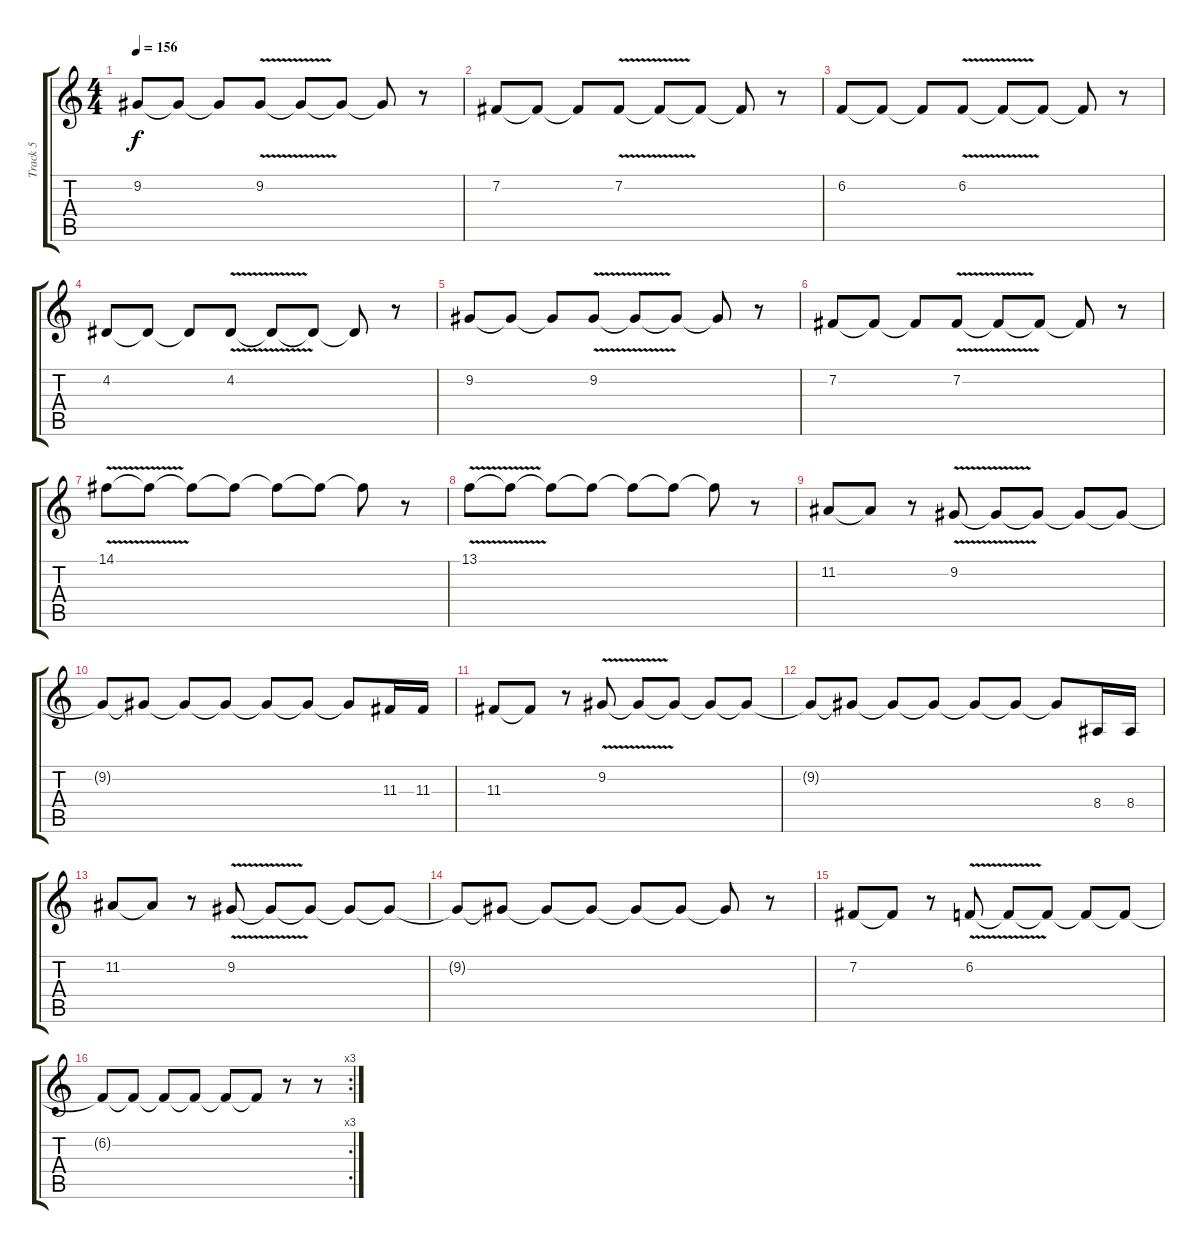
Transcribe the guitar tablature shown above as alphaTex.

\track ("Track 5" "Track 5") {instrument lead5charang}
\staff {score tabs}
\tuning (E4 B3 G3 D3 A2 E2) {hide}
\ts (4 4)
\tempo 156
\clef g2
\ks c
9.2.8{dy f} 9.2{t}.8 9.2{t}.8 9.2{v}.8 9.2{t}.8 9.2{t}.8 9.2{t}.8 r.8 |
7.2.8 7.2{t}.8 7.2{t}.8 7.2{v}.8 7.2{t}.8 7.2{t}.8 7.2{t}.8 r.8 |
6.2.8 6.2{t}.8 6.2{t}.8 6.2{v}.8 6.2{t}.8 6.2{t}.8 6.2{t}.8 r.8 |
4.2.8 4.2{t}.8 4.2{t}.8 4.2{v}.8 4.2{t}.8 4.2{t}.8 4.2{t}.8 r.8 |
9.2.8 9.2{t}.8 9.2{t}.8 9.2{v}.8 9.2{t}.8 9.2{t}.8 9.2{t}.8 r.8 |
7.2.8 7.2{t}.8 7.2{t}.8 7.2{v}.8 7.2{t}.8 7.2{t}.8 7.2{t}.8 r.8 |
14.1{v}.8 14.1{t}.8 14.1{t}.8 14.1{t}.8 14.1{t}.8 14.1{t}.8 14.1{t}.8 r.8 |
13.1{v}.8 13.1{t}.8 13.1{t}.8 13.1{t}.8 13.1{t}.8 13.1{t}.8 13.1{t}.8 r.8 |
11.2.8 11.2{t}.8 r.8 9.2{v}.8 9.2{t}.8 9.2{t}.8 9.2{t}.8 9.2{t}.8 |
9.2{t}.8 9.2{t}.8 9.2{t}.8 9.2{t}.8 9.2{t}.8 9.2{t}.8 9.2{t}.8 11.3.16 11.3.16 |
11.3.8 11.3{t}.8 r.8 9.2{v}.8 9.2{t}.8 9.2{t}.8 9.2{t}.8 9.2{t}.8 |
9.2{t}.8 9.2{t}.8 9.2{t}.8 9.2{t}.8 9.2{t}.8 9.2{t}.8 9.2{t}.8 8.4.16 8.4.16 |
11.2.8 11.2{t}.8 r.8 9.2{v}.8 9.2{t}.8 9.2{t}.8 9.2{t}.8 9.2{t}.8 |
9.2{t}.8 9.2{t}.8 9.2{t}.8 9.2{t}.8 9.2{t}.8 9.2{t}.8 9.2{t}.8 r.8 |
7.2.8 7.2{t}.8 r.8 6.2{v}.8 6.2{t}.8 6.2{t}.8 6.2{t}.8 6.2{t}.8 |
\rc 3
6.2{t}.8 6.2{t}.8 6.2{t}.8 6.2{t}.8 6.2{t}.8 6.2{t}.8 r.8 r.8
